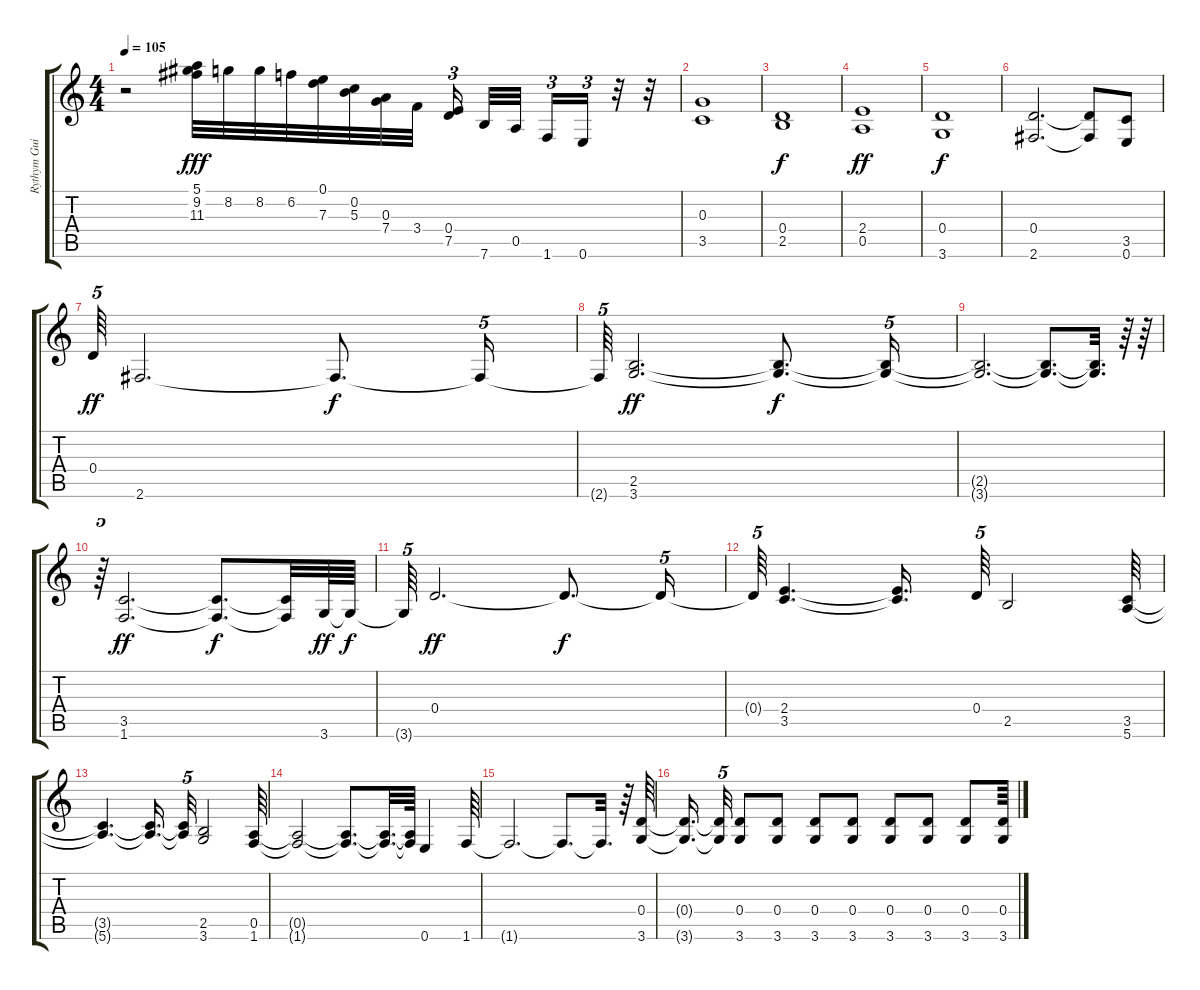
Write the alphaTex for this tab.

\track ("Rythym Guitar" "Rythym Gui") {instrument overdrivenguitar}
\staff {score tabs}
\tuning (E4 B3 G3 D3 A2 E2) {hide}
\ts (4 4)
\tempo 105
\clef g2
\ks c
r.2{dy f} (5.1 9.2 11.3).32{dy fff} 8.2.32 8.2.32 6.2.32 (0.1 7.3).32 (0.2 5.3).32 (0.3 7.4).32 3.4.32 (0.4 7.5).16{tu (3 2) beam splitsecondary} 7.6.32 0.5.32{beam splitsecondary} 1.6.16{tu (3 2)} 0.6.16{tu (3 2)} r.32 r.32 |
(0.3 3.5).1 |
(0.4 2.5).1{dy f} |
(2.4 0.5).1{dy ff} |
(0.4 3.6).1{dy f} |
(0.4 2.6).2{d} (0.4{t} 2.6{t}).8 (3.5 0.6).8 |
0.4.64{tu (5 4) dy ff} 2.6.2{d} 2.6{t}.8{d dy f} 2.6{t}.16{tu (5 4)} |
2.6{t}.64{tu (5 4)} (2.5 3.6).2{d dy ff} (2.5{t} 3.6{t}).8{d dy f} (2.5{t} 3.6{t}).16{tu (5 4)} |
(2.5{t} 3.6{t}).2{d} (2.5{t} 3.6{t}).8{d} (2.5{t} 3.6{t}).32{d} r.64 r.64 |
r.64{tu (5 4)} (3.5 1.6).2{d dy ff} (3.5{t} 1.6{t}).8{d dy f} (3.5{t} 1.6{t}).32 3.6.64{dy ff} 3.6{t}.64{dy f} |
3.6{t}.64{tu (5 4)} 0.4.2{d dy ff} 0.4{t}.8{d dy f} 0.4{t}.16{tu (5 4)} |
0.4{t}.64{tu (5 4)} (2.4 3.5).4{d} (2.4{t} 3.5{t}).16{d} 0.4.64{tu (5 4)} 2.5.2 (3.5 5.6).64 |
(3.5{t} 5.6{t}).4{d} (3.5{t} 5.6{t}).16{d} (3.5{t} 5.6{t}).32{tu (5 4)} (2.5 3.6).2 (0.5 1.6).64 |
(0.5{t} 1.6{t}).2 (0.5{t} 1.6{t}).8{d} (0.5{t} 1.6{t}).32{d} (0.5{t} 1.6{t}).64 0.6.4 1.6.64 |
1.6{t}.2{d} 1.6{t}.8{d} 1.6{t}.32{d} r.64 (0.4 3.6).64 |
(0.4{t} 3.6{t}).16{d beam splitsecondary} (0.4{t} 3.6{t}).32{tu (5 4)} (0.4 3.6).8 (0.4 3.6).8 (0.4 3.6).8 (0.4 3.6).8 (0.4 3.6).8 (0.4 3.6).8 (0.4 3.6).8 (0.4 3.6).64
